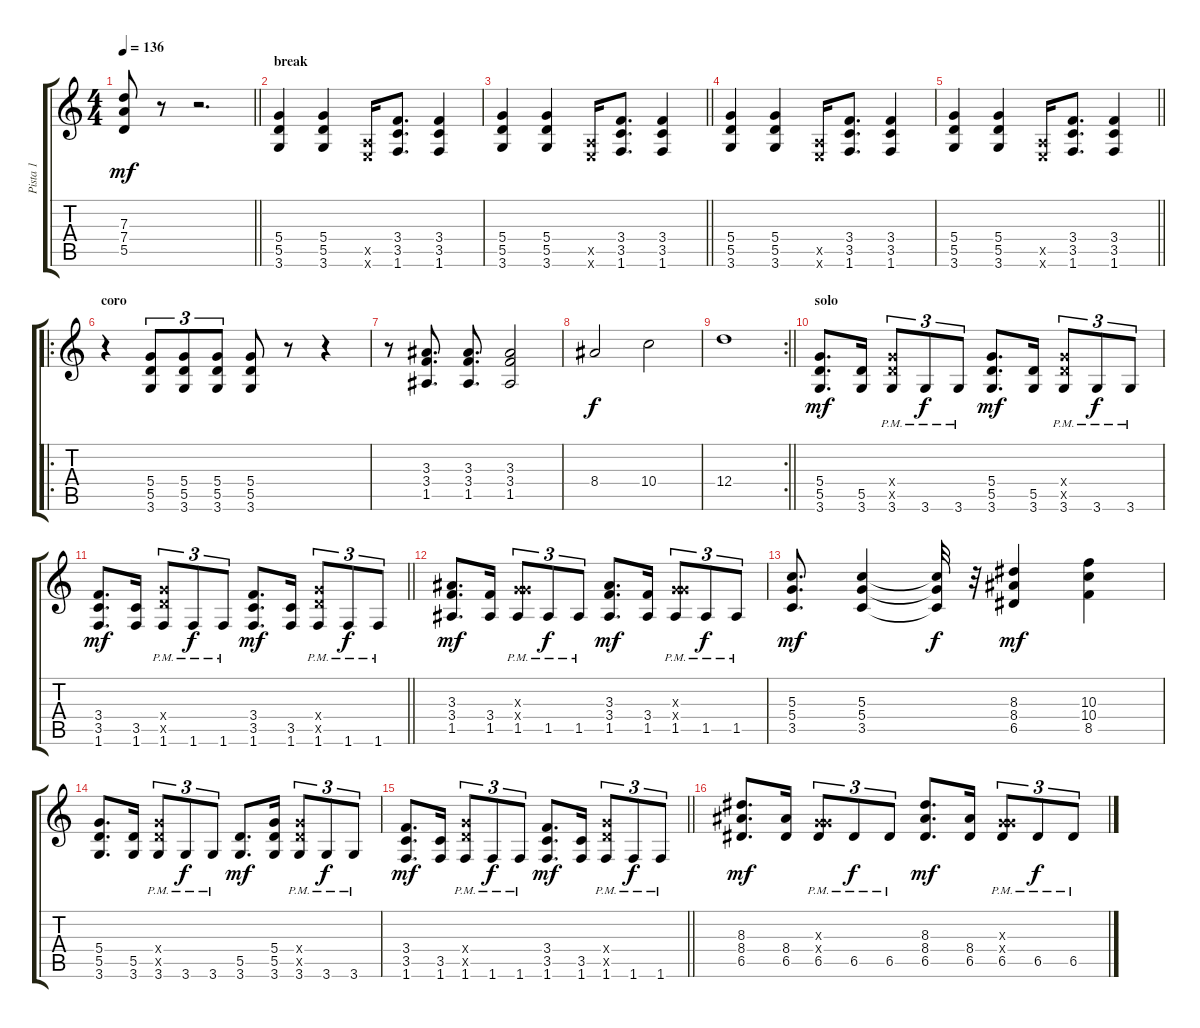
\track ("Pista 1" "Pista 1") {instrument distortionguitar}
\staff {score tabs}
\tuning (E4 B3 G3 D3 A2 E2) {hide}
\ts (4 4)
\tempo 136
\clef g2
\barLineRight lightlight
\ks c
(7.3 7.4 5.5).8{dy mf} r.8 r.2{d} |
\section ("" "break")
(5.4 5.5 3.6).4 (5.4 5.5 3.6).4 (0.5{x} 0.6{x}).16 (3.4 3.5 1.6).8{d} (3.4 3.5 1.6).4 |
\barLineRight lightlight
(5.4 5.5 3.6).4 (5.4 5.5 3.6).4 (0.5{x} 0.6{x}).16 (3.4 3.5 1.6).8{d} (3.4 3.5 1.6).4 |
(5.4 5.5 3.6).4 (5.4 5.5 3.6).4 (0.5{x} 0.6{x}).16 (3.4 3.5 1.6).8{d} (3.4 3.5 1.6).4 |
\barLineRight lightlight
(5.4 5.5 3.6).4 (5.4 5.5 3.6).4 (0.5{x} 0.6{x}).16 (3.4 3.5 1.6).8{d} (3.4 3.5 1.6).4 |
\ro
\section ("" "coro")
r.4 (5.4 5.5 3.6).8{tu (3 2)} (5.4 5.5 3.6).8{tu (3 2)} (5.4 5.5 3.6).8{tu (3 2)} (5.4 5.5 3.6).8 r.8 r.4 |
r.8 (3.3 3.4 1.5).8{d} (3.3 3.4 1.5).8{d} (3.3 3.4 1.5).2 |
8.4.2{dy f} 10.4.2 |
\rc 2
\barLineRight lightlight
12.4.1 |
\section ("" "solo")
(5.4 5.5 3.6).8{d dy mf} (5.5 3.6).16 (5.4{x} 5.5{x} 3.6{pm}).8{tu (3 2)} 3.6{pm}.8{tu (3 2) dy f} 3.6{pm}.8{tu (3 2)} (5.4 5.5 3.6).8{d dy mf} (5.5 3.6).16 (5.4{x} 5.5{x} 3.6{pm}).8{tu (3 2)} 3.6{pm}.8{tu (3 2) dy f} 3.6{pm}.8{tu (3 2)} |
\barLineRight lightlight
(3.4 3.5 1.6).8{d dy mf} (3.5 1.6).16 (5.4{x} 5.5{x} 1.6{pm}).8{tu (3 2)} 1.6{pm}.8{tu (3 2) dy f} 1.6{pm}.8{tu (3 2)} (3.4 3.5 1.6).8{d dy mf} (3.5 1.6).16 (5.4{x} 5.5{x} 1.6{pm}).8{tu (3 2)} 1.6{pm}.8{tu (3 2) dy f} 1.6{pm}.8{tu (3 2)} |
(3.3 3.4 1.5).8{d dy mf} (3.4 1.5).16 (0.3{x} 5.4{x} 1.5{pm}).8{tu (3 2)} 1.5{pm}.8{tu (3 2) dy f} 1.5{pm}.8{tu (3 2)} (3.3 3.4 1.5).8{d dy mf} (3.4 1.5).16 (0.3{x} 5.4{x} 1.5{pm}).8{tu (3 2)} 1.5{pm}.8{tu (3 2) dy f} 1.5{pm}.8{tu (3 2)} |
(5.3 5.4 3.5).8{d dy mf} (5.3 5.4 3.5).4 (5.3{t} 5.4{t} 3.5{t}).32{dy f} r.32 (8.3 8.4 6.5).4{dy mf} (10.3 10.4 8.5).4 |
(5.4 5.5 3.6).8{d} (5.5 3.6).16 (5.4{x} 5.5{x} 3.6{pm}).8{tu (3 2)} 3.6{pm}.8{tu (3 2) dy f} 3.6{pm}.8{tu (3 2)} (5.5 3.6).8{d dy mf} (5.4 5.5 3.6).16 (5.4{x} 5.5{x} 3.6{pm}).8{tu (3 2)} 3.6{pm}.8{tu (3 2) dy f} 3.6{pm}.8{tu (3 2)} |
\barLineRight lightlight
(3.4 3.5 1.6).8{d dy mf} (3.5 1.6).16 (5.4{x} 5.5{x} 1.6{pm}).8{tu (3 2)} 1.6{pm}.8{tu (3 2) dy f} 1.6{pm}.8{tu (3 2)} (3.4 3.5 1.6).8{d dy mf} (3.5 1.6).16 (5.4{x} 5.5{x} 1.6{pm}).8{tu (3 2)} 1.6{pm}.8{tu (3 2) dy f} 1.6{pm}.8{tu (3 2)} |
(8.3 8.4 6.5).8{d dy mf} (8.4 6.5).16 (0.3{x} 5.4{x} 6.5{pm}).8{tu (3 2)} 6.5{pm}.8{tu (3 2) dy f} 6.5{pm}.8{tu (3 2)} (8.3 8.4 6.5).8{d dy mf} (8.4 6.5).16 (0.3{x} 5.4{x} 6.5{pm}).8{tu (3 2)} 6.5{pm}.8{tu (3 2) dy f} 6.5{pm}.8{tu (3 2)}
